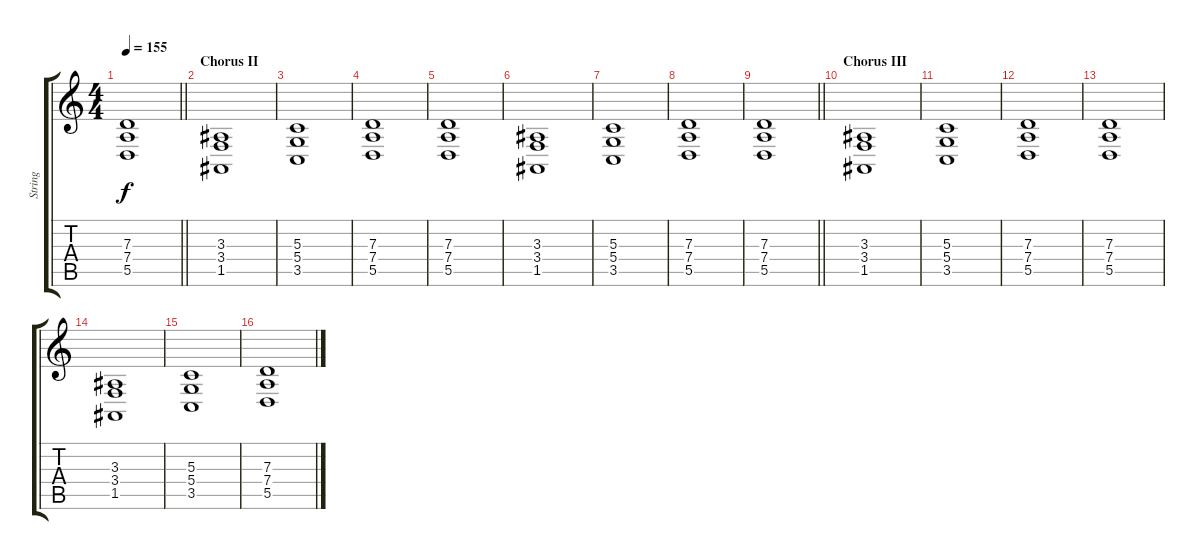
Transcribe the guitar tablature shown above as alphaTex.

\track ("String" "String") {instrument synthstrings1}
\staff {score tabs}
\tuning (E4 B3 G3 D3 A2 E2) {hide}
\ts (4 4)
\tempo 155
\clef g2
\barLineRight lightlight
\ks c
(7.3 7.4 5.5).1{dy f} |
\section ("" "Chorus II")
(3.3 3.4 1.5).1 |
(5.3 5.4 3.5).1 |
(7.3 7.4 5.5).1 |
(7.3 7.4 5.5).1 |
(3.3 3.4 1.5).1 |
(5.3 5.4 3.5).1 |
(7.3 7.4 5.5).1 |
\barLineRight lightlight
(7.3 7.4 5.5).1 |
\section ("" "Chorus III")
(3.3 3.4 1.5).1 |
(5.3 5.4 3.5).1 |
(7.3 7.4 5.5).1 |
(7.3 7.4 5.5).1 |
(3.3 3.4 1.5).1 |
(5.3 5.4 3.5).1 |
(7.3 7.4 5.5).1
